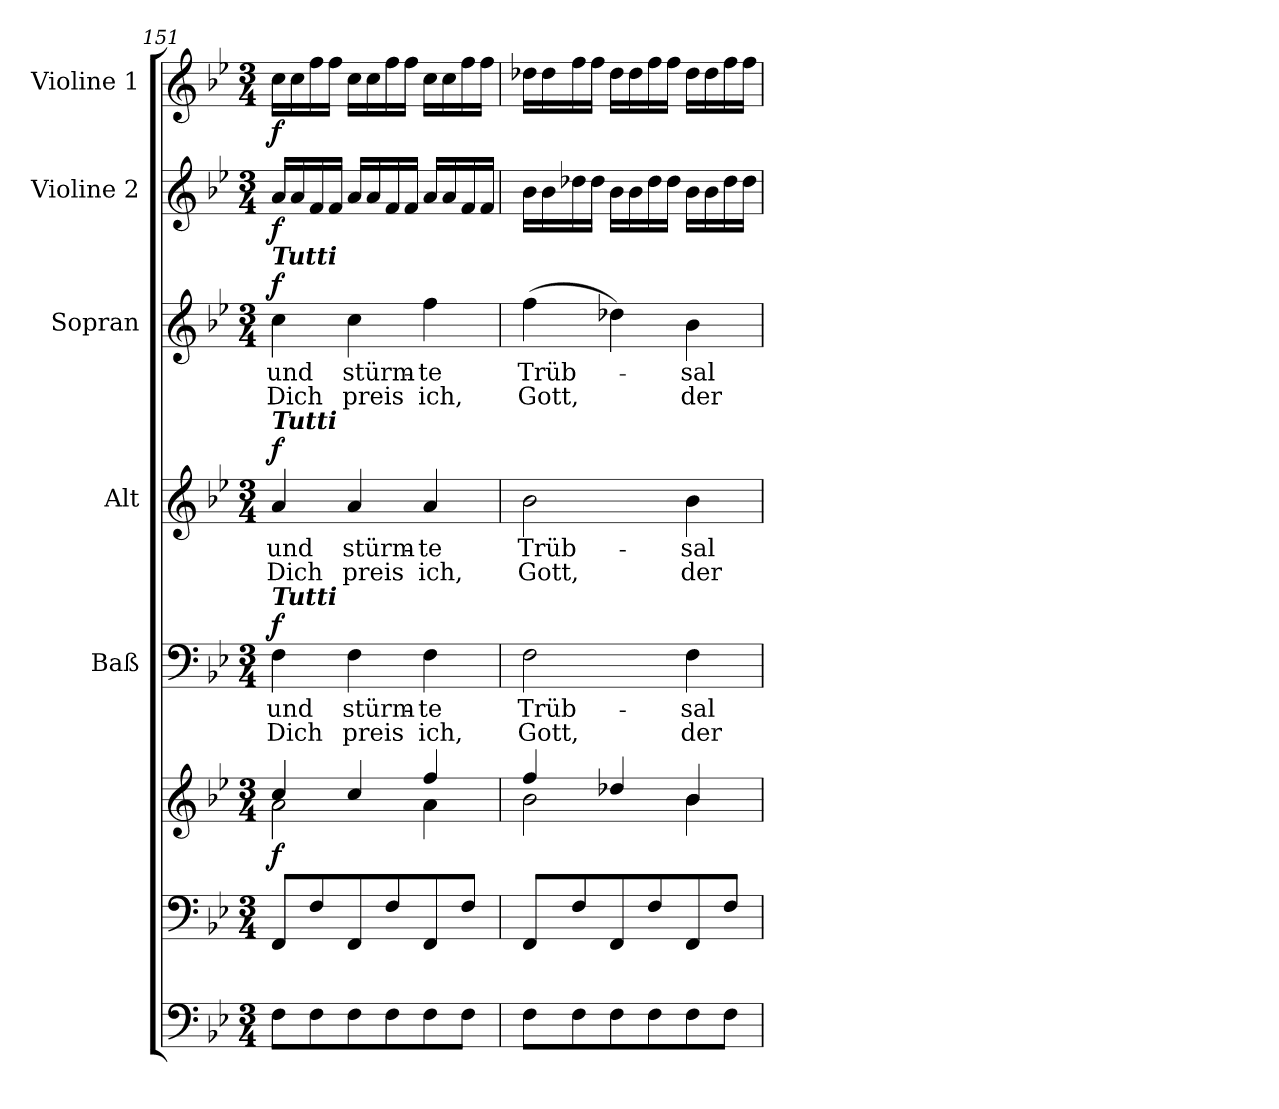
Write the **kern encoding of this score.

**kern	**kern	**kern	**dynam	**kern	**text	**text	**dynam	**kern	**text	**text	**dynam	**kern	**text	**text	**dynam	**kern	**dynam	**kern	**dynam
*part7	*part6	*part6	*part6	*part5	*part5	*part5	*part5	*part4	*part4	*part4	*part4	*part3	*part3	*part3	*part3	*part2	*part2	*part1	*part1
*staff8	*staff7	*staff6	*staff6/7	*staff5	*staff5	*staff5	*staff5	*staff4	*staff4	*staff4	*staff4	*staff3	*staff3	*staff3	*staff3	*staff2	*staff2	*staff1	*staff1
*	*	*	*	*I"Baß	*	*	*	*I"Alt	*	*	*	*I"Sopran	*	*	*	*I"Violine 2	*	*I"Violine 1	*
*	*	*	*	*	*	*	*	*	*	*	*	*	*	*	*	*I'Vln	*	*I'Vln	*
*clefF4	*clefF4	*clefG2	*	*clefF4	*	*	*	*clefG2	*	*	*	*clefG2	*	*	*	*clefG2	*	*clefG2	*
*ITrd7c12	*	*	*	*	*	*	*	*	*	*	*	*	*	*	*	*	*	*	*
*k[b-e-]	*k[b-e-]	*k[b-e-]	*	*k[b-e-]	*	*	*	*k[b-e-]	*	*	*	*k[b-e-]	*	*	*	*k[b-e-]	*	*k[b-e-]	*
*B-:	*B-:	*B-:	*	*B-:	*	*	*	*B-:	*	*	*	*B-:	*	*	*	*B-:	*	*B-:	*
*M3/4	*M3/4	*M3/4	*	*M3/4	*	*	*	*M3/4	*	*	*	*M3/4	*	*	*	*M3/4	*	*M3/4	*
=151	=151	=151	=151	=151	=151	=151	=151	=151	=151	=151	=151	=151	=151	=151	=151	=151	=151	=151	=151
*	*	*^	*	*	*	*	*	*	*	*	*	*	*	*	*	*	*	*	*
!	!	!	!	!	!	!	!	!	!	!	!	!	!LO:TX:a:Bi:t=Tutti	!	!	!	!	!	!	!
!	!	!	!	!	!	!	!	!	!LO:TX:a:Bi:t=Tutti	!	!	!	!	!	!	!	!	!	!	!
!	!	!	!	!	!LO:TX:a:Bi:t=Tutti	!	!	!	!	!	!	!	!	!	!	!	!	!	!	!
!	!	!	!	!LO:DY:b	!	!LO:LY:b	!LO:LY:b	!LO:DY:a	!	!LO:LY:b	!LO:LY:b	!LO:DY:a	!	!LO:LY:b	!LO:LY:b	!LO:DY:a	!	!LO:DY:b	!	!LO:DY:b
8FF\L	8FF/L	4cc/	2a\	f	4F\	und	Dich	f	4a/	und	Dich	f	4cc\	und	Dich	f	16a/LL	f	16cc\LL	f
.	.	.	.	.	.	.	.	.	.	.	.	.	.	.	.	.	16a/	.	16cc\	.
8FF\	8F/	.	.	.	.	.	.	.	.	.	.	.	.	.	.	.	16f/	.	16ff\	.
.	.	.	.	.	.	.	.	.	.	.	.	.	.	.	.	.	16f/JJ	.	16ff\JJ	.
!	!	!	!	!	!	!LO:LY:b	!LO:LY:b	!	!	!LO:LY:b	!LO:LY:b	!	!	!LO:LY:b	!LO:LY:b	!	!	!	!	!
8FF\	8FF/	4cc/	.	.	4F\	stürm-	preis	.	4a/	stürm-	preis	.	4cc\	stürm-	preis	.	16a/LL	.	16cc\LL	.
.	.	.	.	.	.	.	.	.	.	.	.	.	.	.	.	.	16a/	.	16cc\	.
8FF\	8F/	.	.	.	.	.	.	.	.	.	.	.	.	.	.	.	16f/	.	16ff\	.
.	.	.	.	.	.	.	.	.	.	.	.	.	.	.	.	.	16f/JJ	.	16ff\JJ	.
!	!	!	!	!	!	!LO:LY:b	!LO:LY:b	!	!	!LO:LY:b	!LO:LY:b	!	!	!LO:LY:b	!LO:LY:b	!	!	!	!	!
8FF\	8FF/	4ff/	4a\	.	4F\	-te	ich,	.	4a/	-te	ich,	.	4ff\	-te	ich,	.	16a/LL	.	16cc\LL	.
.	.	.	.	.	.	.	.	.	.	.	.	.	.	.	.	.	16a/	.	16cc\	.
8FF\J	8F/J	.	.	.	.	.	.	.	.	.	.	.	.	.	.	.	16f/	.	16ff\	.
.	.	.	.	.	.	.	.	.	.	.	.	.	.	.	.	.	16f/JJ	.	16ff\JJ	.
=152	=152	=152	=152	=152	=152	=152	=152	=152	=152	=152	=152	=152	=152	=152	=152	=152	=152	=152	=152	=152
!	!	!	!	!	!	!LO:LY:b	!LO:LY:b	!	!	!LO:LY:b	!LO:LY:b	!	!	!LO:LY:b	!LO:LY:b	!	!	!	!	!
8FF\L	8FF/L	4ff/	2b-\	.	2F\	Trüb-	Gott,	.	2b-\	Trüb-	Gott,	.	(>4ff\	Trüb-	Gott,	.	16b-\LL	.	16dd-X\LL	.
.	.	.	.	.	.	.	.	.	.	.	.	.	.	.	.	.	16b-\	.	16dd-\	.
8FF\	8F/	.	.	.	.	.	.	.	.	.	.	.	.	.	.	.	16dd-X\	.	16ff\	.
.	.	.	.	.	.	.	.	.	.	.	.	.	.	.	.	.	16dd-\JJ	.	16ff\JJ	.
8FF\	8FF/	4dd-X/	.	.	.	.	.	.	.	.	.	.	4dd-X\)	.	.	.	16b-\LL	.	16dd-\LL	.
.	.	.	.	.	.	.	.	.	.	.	.	.	.	.	.	.	16b-\	.	16dd-\	.
8FF\	8F/	.	.	.	.	.	.	.	.	.	.	.	.	.	.	.	16dd-\	.	16ff\	.
.	.	.	.	.	.	.	.	.	.	.	.	.	.	.	.	.	16dd-\JJ	.	16ff\JJ	.
!	!	!	!	!	!	!LO:LY:b	!LO:LY:b	!	!	!LO:LY:b	!LO:LY:b	!	!	!LO:LY:b	!LO:LY:b	!	!	!	!	!
8FF\	8FF/	4b-/	4b-\	.	4F\	-sal	der	.	4b-\	-sal	der	.	4b-\	-sal	der	.	16b-\LL	.	16dd-\LL	.
.	.	.	.	.	.	.	.	.	.	.	.	.	.	.	.	.	16b-\	.	16dd-\	.
8FF\J	8F/J	.	.	.	.	.	.	.	.	.	.	.	.	.	.	.	16dd-\	.	16ff\	.
.	.	.	.	.	.	.	.	.	.	.	.	.	.	.	.	.	16dd-\JJ	.	16ff\JJ	.
*	*	*v	*v	*	*	*	*	*	*	*	*	*	*	*	*	*	*	*	*	*
=	=	=	=	=	=	=	=	=	=	=	=	=	=	=	=	=	=	=	=
*-	*-	*-	*-	*-	*-	*-	*-	*-	*-	*-	*-	*-	*-	*-	*-	*-	*-	*-	*-
